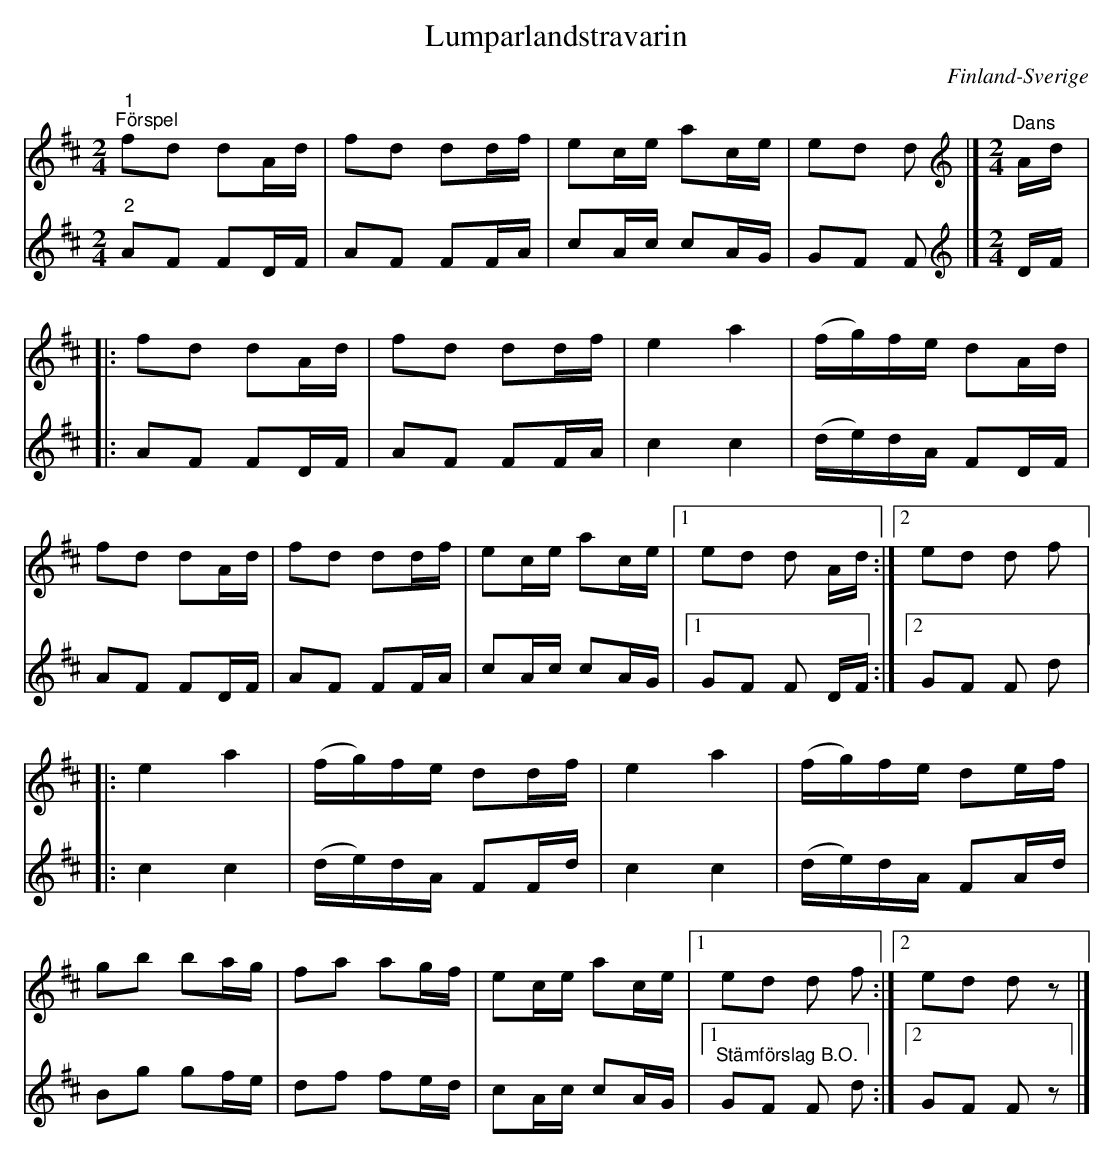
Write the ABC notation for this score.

X:1
T:Lumparlandstravarin
O:Finland-Sverige
L:1/8
M:2/4
K:D
V:1
"^1""^Förspel" fd dA/d/ | fd dd/f/ | ec/e/ ac/e/ | ed d |][K:D][M:2/4][K:treble]"^Dans" A/d/ |:
fd dA/d/ | fd dd/f/ | e2 a2 | (f/g/)f/e/ dA/d/ |
fd dA/d/ | fd dd/f/ | ec/e/ ac/e/ |1 ed d A/d/ :|2 ed d f |:
e2 a2 | (f/g/)f/e/ dd/f/ | e2 a2 | (f/g/)f/e/ de/f/ |
gb ba/g/ | fa ag/f/ | ec/e/ ac/e/ |1 ed d f :|2 ed d z |]
V:2
"^2" AF FD/F/ | AF FF/A/ | cA/c/ cA/G/ | GF F |][K:D][M:2/4][K:treble] D/F/ |: AF FD/F/ |
AF FF/A/ | c2 c2 | (d/e/)d/A/ FD/F/ | AF FD/F/ | AF FF/A/ | cA/c/ cA/G/ |1 GF F D/F/ :|2 GF F d |:
c2 c2 | (d/e/)d/A/ FF/d/ | c2 c2 | (d/e/)d/A/ FA/d/ | Bg gf/e/ | df fe/d/ | cA/c/ cA/G/ |1 "^Stämförslag B.O." GF F d :|2 GF F z |]
